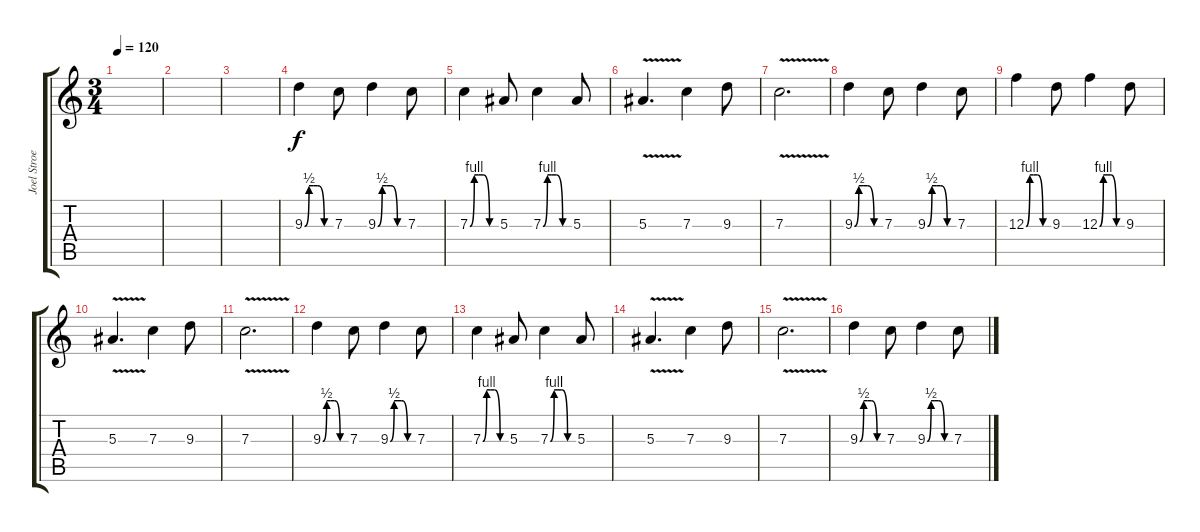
\track ("Joel Stroetzel Lead" "Joel Stroe") {instrument distortionguitar}
\staff {score tabs}
\tuning (D4 A3 F3 C3 G2 C2) {hide}
\ts (3 4)
\tempo 120
\clef g2
\ks c
|
|
|
9.3{be (custom 0 0 10 2 20 2 30 2 45 0 60 0)}.4 7.3.8 9.3{be (custom 0 0 10 2 20 2 30 2 45 0 60 0)}.4 7.3.8 |
7.3{be (custom 0 0 10 4 20 4 30 4 45 0 60 0)}.4 5.3.8 7.3{be (custom 0 0 10 4 20 4 30 4 45 0 60 0)}.4 5.3.8 |
5.3{v}.4{d} 7.3.4 9.3.8 |
7.3{v}.2{d} |
9.3{be (custom 0 0 10 2 20 2 30 2 45 0 60 0)}.4 7.3.8 9.3{be (custom 0 0 10 2 20 2 30 2 45 0 60 0)}.4 7.3.8 |
12.3{be (custom 0 0 10 4 20 4 30 4 45 0 60 0)}.4 9.3.8 12.3{be (custom 0 0 10 4 20 4 30 4 45 0 60 0)}.4 9.3.8 |
5.3{v}.4{d} 7.3.4 9.3.8 |
7.3{v}.2{d} |
9.3{be (custom 0 0 10 2 20 2 30 2 45 0 60 0)}.4 7.3.8 9.3{be (custom 0 0 10 2 20 2 30 2 45 0 60 0)}.4 7.3.8 |
7.3{be (custom 0 0 10 4 20 4 30 4 45 0 60 0)}.4 5.3.8 7.3{be (custom 0 0 10 4 20 4 30 4 45 0 60 0)}.4 5.3.8 |
5.3{v}.4{d} 7.3.4 9.3.8 |
7.3{v}.2{d} |
9.3{be (custom 0 0 10 2 20 2 30 2 45 0 60 0)}.4 7.3.8 9.3{be (custom 0 0 10 2 20 2 30 2 45 0 60 0)}.4 7.3.8
